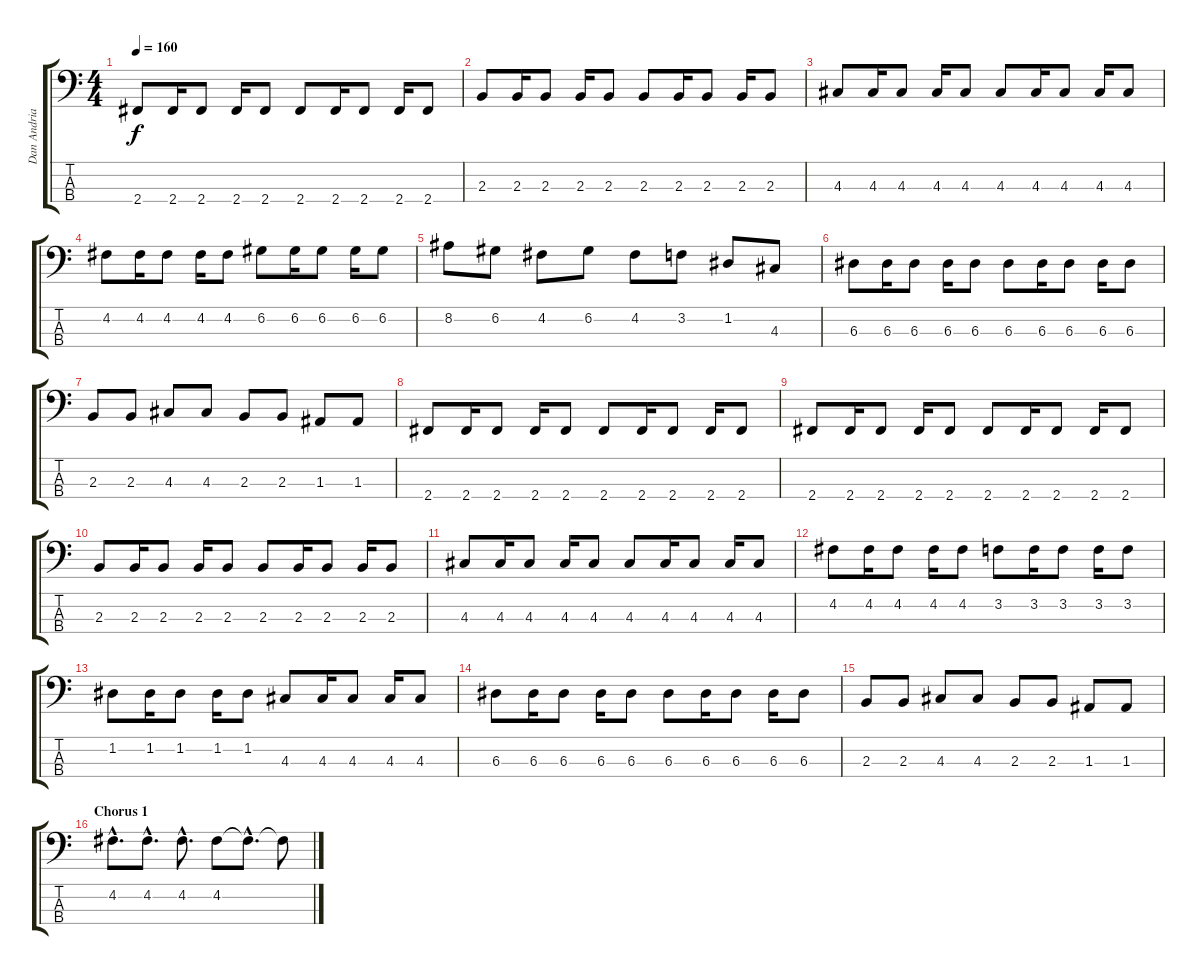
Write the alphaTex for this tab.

\track ("Dan Andriano - Bass" "Dan Andria") {instrument electricbasspick}
\staff {score tabs}
\tuning (G2 D2 A1 E1) {hide}
\ts (4 4)
\tempo 160
\clef f4
\ks c
2.4.8{dy f} 2.4.16 2.4.8 2.4.16 2.4.8 2.4.8 2.4.16 2.4.8 2.4.16 2.4.8 |
2.3.8 2.3.16 2.3.8 2.3.16 2.3.8 2.3.8 2.3.16 2.3.8 2.3.16 2.3.8 |
4.3.8 4.3.16 4.3.8 4.3.16 4.3.8 4.3.8 4.3.16 4.3.8 4.3.16 4.3.8 |
4.2.8 4.2.16 4.2.8 4.2.16 4.2.8 6.2.8 6.2.16 6.2.8 6.2.16 6.2.8 |
8.2.8 6.2.8 4.2.8 6.2.8 4.2.8 3.2.8 1.2.8 4.3.8 |
6.3.8 6.3.16 6.3.8 6.3.16 6.3.8 6.3.8 6.3.16 6.3.8 6.3.16 6.3.8 |
2.3.8 2.3.8 4.3.8 4.3.8 2.3.8 2.3.8 1.3.8 1.3.8 |
2.4.8 2.4.16 2.4.8 2.4.16 2.4.8 2.4.8 2.4.16 2.4.8 2.4.16 2.4.8 |
2.4.8 2.4.16 2.4.8 2.4.16 2.4.8 2.4.8 2.4.16 2.4.8 2.4.16 2.4.8 |
2.3.8 2.3.16 2.3.8 2.3.16 2.3.8 2.3.8 2.3.16 2.3.8 2.3.16 2.3.8 |
4.3.8 4.3.16 4.3.8 4.3.16 4.3.8 4.3.8 4.3.16 4.3.8 4.3.16 4.3.8 |
4.2.8 4.2.16 4.2.8 4.2.16 4.2.8 3.2.8 3.2.16 3.2.8 3.2.16 3.2.8 |
1.2.8 1.2.16 1.2.8 1.2.16 1.2.8 4.3.8 4.3.16 4.3.8 4.3.16 4.3.8 |
6.3.8 6.3.16 6.3.8 6.3.16 6.3.8 6.3.8 6.3.16 6.3.8 6.3.16 6.3.8 |
2.3.8 2.3.8 4.3.8 4.3.8 2.3.8 2.3.8 1.3.8 1.3.8 |
\section ("" "Chorus 1")
4.2{hac}.8{d} 4.2{hac}.8{d} 4.2{hac}.8{d} 4.2.8 4.2{hac t}.8{d} 4.2{t}.8
